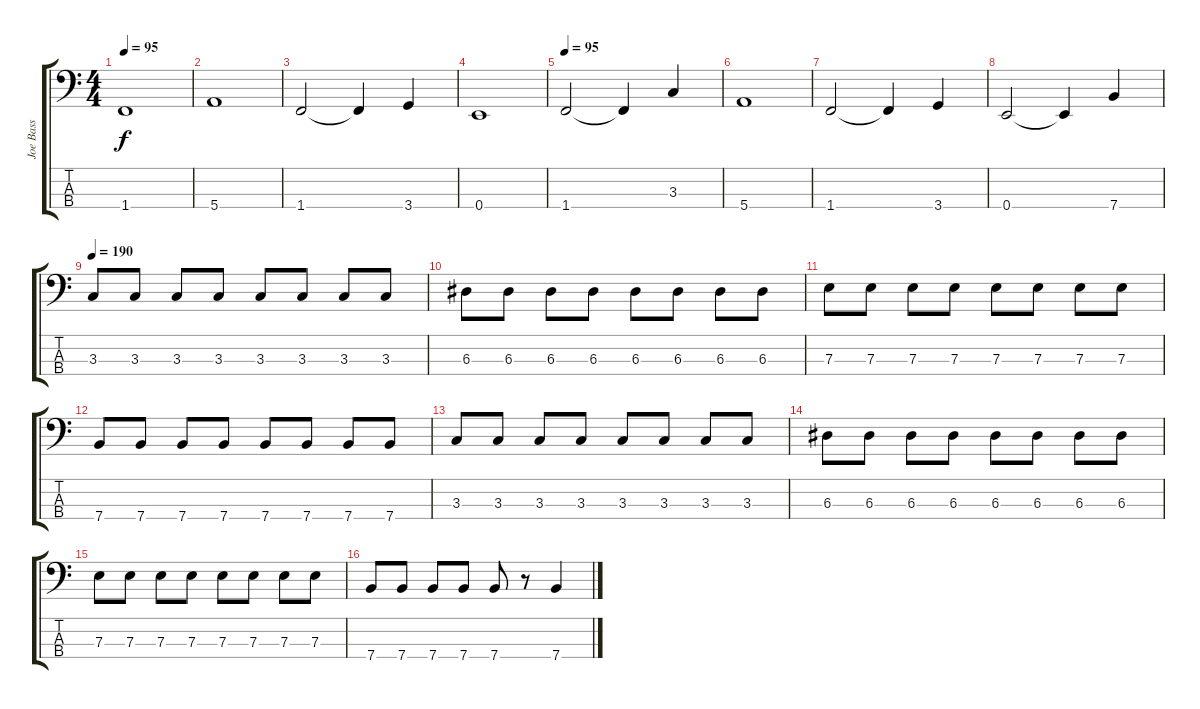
\track ("Joe Bass" "Joe Bass") {instrument electricbasspick}
\staff {score tabs}
\tuning (G2 D2 A1 E1) {hide}
\ts (4 4)
\tempo 95
\clef f4
\ks c
1.4.1{dy f} |
5.4.1 |
1.4.2 1.4{t}.4 3.4.4 |
0.4.1 |
\tempo 95
1.4.2 1.4{t}.4 3.3.4 |
5.4.1 |
1.4.2 1.4{t}.4 3.4.4 |
0.4.2 0.4{t}.4 7.4.4 |
\tempo 190
3.3.8 3.3.8 3.3.8 3.3.8 3.3.8 3.3.8 3.3.8 3.3.8 |
6.3.8 6.3.8 6.3.8 6.3.8 6.3.8 6.3.8 6.3.8 6.3.8 |
7.3.8 7.3.8 7.3.8 7.3.8 7.3.8 7.3.8 7.3.8 7.3.8 |
7.4.8 7.4.8 7.4.8 7.4.8 7.4.8 7.4.8 7.4.8 7.4.8 |
3.3.8 3.3.8 3.3.8 3.3.8 3.3.8 3.3.8 3.3.8 3.3.8 |
6.3.8 6.3.8 6.3.8 6.3.8 6.3.8 6.3.8 6.3.8 6.3.8 |
7.3.8 7.3.8 7.3.8 7.3.8 7.3.8 7.3.8 7.3.8 7.3.8 |
7.4.8 7.4.8 7.4.8 7.4.8 7.4.8 r.8 7.4.4
